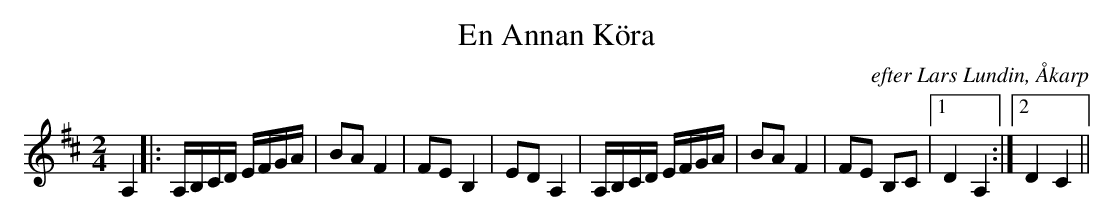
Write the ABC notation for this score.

X:1
T:En Annan Köra
O:efter Lars Lundin, Åkarp
M:2/4
L:1/8
K:D
A,2 |: A,/B,/C/D/ E/F/G/A/ | BA F2 | FE B,2 | ED A,2 | A,/B,/C/D/ E/F/G/A/ | BA F2 | FE B,C |1 D2 A,2 :|2 D2 C2 ||
